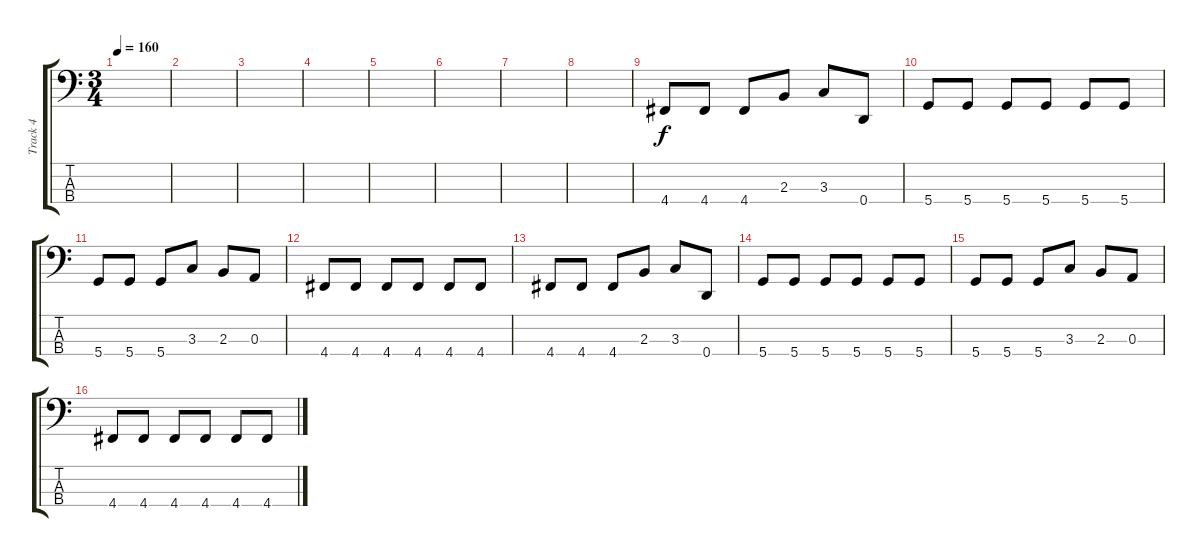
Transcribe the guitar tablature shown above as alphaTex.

\track ("Track 4" "Track 4") {instrument electricbassfinger}
\staff {score tabs}
\tuning (G2 D2 A1 D1) {hide}
\ts (3 4)
\tempo 160
\clef f4
\ks c
|
|
|
|
|
|
|
|
4.4.8 4.4.8 4.4.8 2.3.8 3.3.8 0.4.8 |
5.4.8 5.4.8 5.4.8 5.4.8 5.4.8 5.4.8 |
5.4.8 5.4.8 5.4.8 3.3.8 2.3.8 0.3.8 |
4.4.8 4.4.8 4.4.8 4.4.8 4.4.8 4.4.8 |
4.4.8 4.4.8 4.4.8 2.3.8 3.3.8 0.4.8 |
5.4.8 5.4.8 5.4.8 5.4.8 5.4.8 5.4.8 |
5.4.8 5.4.8 5.4.8 3.3.8 2.3.8 0.3.8 |
4.4.8 4.4.8 4.4.8 4.4.8 4.4.8 4.4.8
